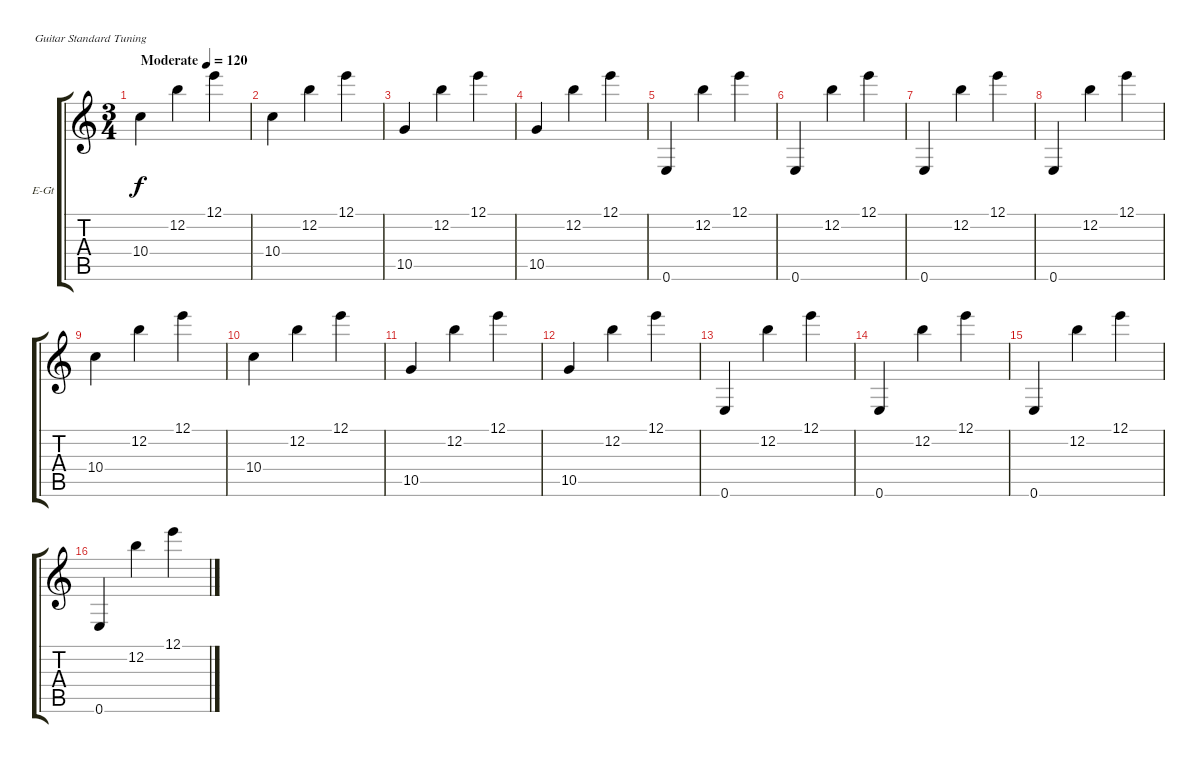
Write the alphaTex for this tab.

\bracketExtendMode groupsimilarinstruments
\firstSystemTrackNameOrientation horizontal
\otherSystemsTrackNameOrientation horizontal
\track ("Piste 1" "E-Gt") {instrument electricguitarclean}
\staff {score tabs}
\tuning (E4 B3 G3 D3 A2 E2)
\ts (3 4)
\beaming (8 2 2 2 2)
\tempo (120 "Moderate")
\clef g2
\ks c
10.4.4{dy f instrument electricguitarclean} 12.2.4 12.1.4 |
10.4.4 12.2.4 12.1.4 |
10.5.4 12.2.4 12.1.4 |
10.5.4 12.2.4 12.1.4 |
0.6.4 12.2.4 12.1.4 |
0.6.4 12.2.4 12.1.4 |
0.6.4 12.2.4 12.1.4 |
0.6.4 12.2.4 12.1.4 |
10.4.4 12.2.4 12.1.4 |
10.4.4 12.2.4 12.1.4 |
10.5.4 12.2.4 12.1.4 |
10.5.4 12.2.4 12.1.4 |
0.6.4 12.2.4 12.1.4 |
0.6.4 12.2.4 12.1.4 |
0.6.4 12.2.4 12.1.4 |
0.6.4 12.2.4 12.1.4
